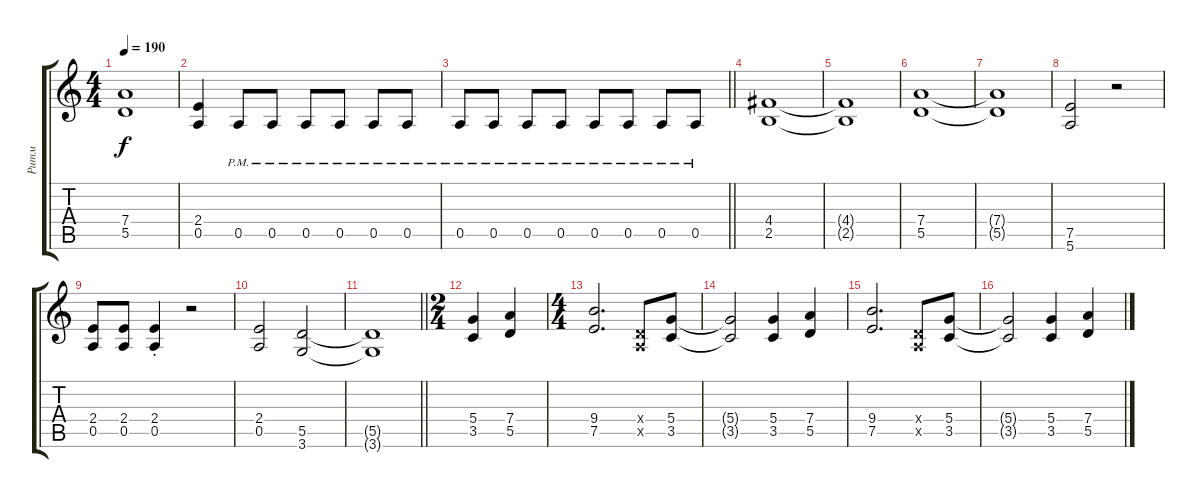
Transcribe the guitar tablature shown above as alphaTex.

\track ("Ритм" "Ритм") {instrument distortionguitar}
\staff {score tabs}
\tuning (E4 B3 G3 D3 A2 E2) {hide}
\ts (4 4)
\tempo 190
\clef g2
\ks c
(7.4{t} 5.5{t}).1{dy f} |
(2.4 0.5).4 0.5{pm}.8 0.5{pm}.8 0.5{pm}.8 0.5{pm}.8 0.5{pm}.8 0.5{pm}.8 |
\barLineRight lightlight
0.5{pm}.8 0.5{pm}.8 0.5{pm}.8 0.5{pm}.8 0.5{pm}.8 0.5{pm}.8 0.5{pm}.8 0.5{pm}.8 |
(4.4 2.5).1 |
(4.4{t} 2.5{t}).1 |
(7.4 5.5).1 |
(7.4{t} 5.5{t}).1 |
(7.5 5.6).2 r.2 |
(2.4 0.5).8 (2.4 0.5).8 (2.4{st} 0.5{st}).4 r.2 |
(2.4 0.5).2 (5.5 3.6).2 |
\barLineRight lightlight
(5.5{t} 3.6{t}).1 |
\ts (2 4)
(5.4 3.5).4 (7.4 5.5).4 |
\ts (4 4)
(9.4 7.5).2{d} (0.4{x} 0.5{x}).8 (5.4 3.5).8 |
(5.4{t} 3.5{t}).2 (5.4 3.5).4 (7.4 5.5).4 |
(9.4 7.5).2{d} (0.4{x} 0.5{x}).8 (5.4 3.5).8 |
(5.4{t} 3.5{t}).2 (5.4 3.5).4 (7.4 5.5).4
